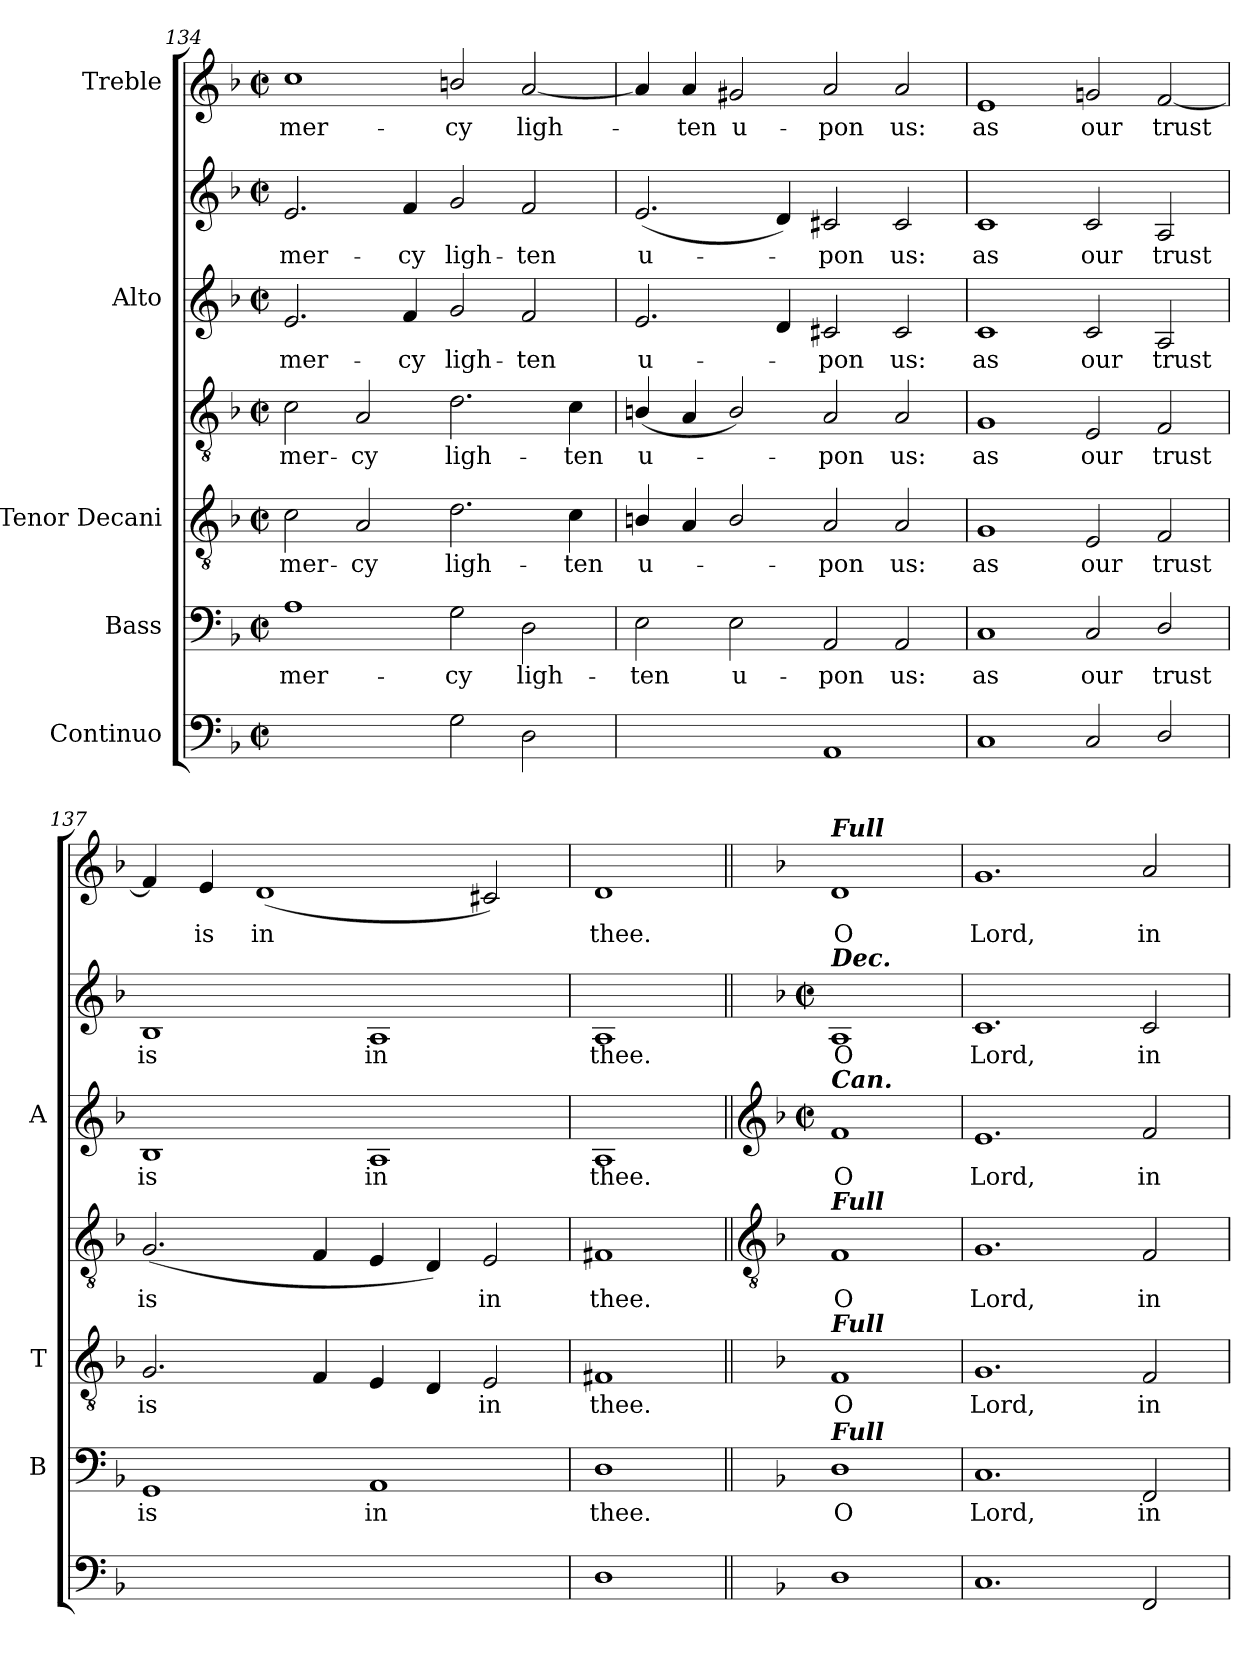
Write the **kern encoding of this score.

**kern	**text	**kern	**text	**kern	**text	**kern	**text	**kern	**text	**kern	**text	**kern	**text
*part5	*part5	*part4	*part4	*part3	*part3	*part3	*part3	*part2	*part2	*part2	*part2	*part1	*part1
*staff7	*staff7	*staff6	*staff6	*staff5	*staff5	*staff4	*staff4	*staff3	*staff3	*staff2	*staff2	*staff1	*staff1
*I"Continuo	*	*I"Bass	*	*I"Tenor Decani	*	*	*	*I"Alto	*	*	*	*I"Treble	*
*	*	*I'B	*	*I'T	*	*	*	*I'A	*	*	*	*	*
*clefF4	*	*clefF4	*	*clefGv2	*	*clefGv2	*	*	*	*clefG2	*	*clefG2	*
*k[b-]	*	*k[b-]	*	*k[b-]	*	*k[b-]	*	*k[b-]	*	*k[b-]	*	*k[b-]	*
*F:	*	*F:	*	*F:	*	*F:	*	*F:	*	*F:	*	*F:	*
*M4/2	*	*M4/2	*	*M4/2	*	*M4/2	*	*M4/2	*	*M4/2	*	*M4/2	*
*met(c|)	*	*met(c|)	*	*met(c|)	*	*met(c|)	*	*met(c|)	*	*met(c|)	*	*met(c|)	*
=134	=134	=134	=134	=134	=134	=134	=134	=134	=134	=134	=134	=134	=134
!	!LO:LY:b	!	!LO:LY:b	!	!LO:LY:b	!	!LO:LY:b	!	!LO:LY:b	!	!LO:LY:b	!	!LO:LY:b
[2Ayy	5	1A	mer-	2c	mer-	2c	mer-	2.e	mer-	2.e	mer-	1cc	mer-
!	!LO:LY:b	!	!	!	!LO:LY:b	!	!LO:LY:b	!	!	!	!	!	!
4Ayy_	5	.	.	2A	-cy	2A	-cy	.	.	.	.	.	.
!	!LO:LY:b	!	!	!	!	!	!	!	!LO:LY:b	!	!LO:LY:b	!	!
4Ayy]	6	.	.	.	.	.	.	4f	-cy	4f	-cy	.	.
!	!	!	!LO:LY:b	!	!LO:LY:b	!	!LO:LY:b	!	!LO:LY:b	!	!LO:LY:b	!	!LO:LY:b
2G	.	2G	-cy	2.d	ligh-	2.d	ligh-	2g	ligh-	2g	ligh-	2bn/	-cy
!	!	!	!LO:LY:b	!	!	!	!	!	!LO:LY:b	!	!LO:LY:b	!	!LO:LY:b
2D	.	2D	ligh-	.	.	.	.	2f	-ten	2f	-ten	[2a	ligh-
!	!	!	!	!	!LO:LY:b	!	!LO:LY:b	!	!	!	!	!	!
.	.	.	.	4c	-ten	4c	-ten	.	.	.	.	.	.
=135	=135	=135	=135	=135	=135	=135	=135	=135	=135	=135	=135	=135	=135
!	!LO:LY:b	!	!LO:LY:b	!	!LO:LY:b	!	!LO:LY:b	!	!LO:LY:b	!	!LO:LY:b	!	!
[2Eyy	4	2E	-ten	4Bn/	u-	(<4Bn/	u-	2.e	u-	(<2.e	u-	4a]	.
!	!	!	!	!	!	!	!	!	!	!	!	!	!LO:LY:b
.	.	.	.	4A	.	4A	.	.	.	.	.	4a	ten
!	!LO:LY:b	!	!LO:LY:b	!	!	!	!	!	!	!	!	!	!LO:LY:b
2Eyy]	3	2E	u-	2B/	.	2B/)	.	.	.	.	.	2g#X	u-
.	.	.	.	.	.	.	.	4d	.	4d)	.	.	.
!	!	!	!LO:LY:b	!	!LO:LY:b	!	!LO:LY:b	!	!LO:LY:b	!	!LO:LY:b	!	!LO:LY:b
1AA	.	2AA	-pon	2A	pon	2A	pon	2c#X	pon	2c#X	pon	2a	-pon
!	!	!	!LO:LY:b	!	!LO:LY:b	!	!LO:LY:b	!	!LO:LY:b	!	!LO:LY:b	!	!LO:LY:b
.	.	2AA	us:	2A	us:	2A	us:	2c#	us:	2c#	us:	2a	us:
=136	=136	=136	=136	=136	=136	=136	=136	=136	=136	=136	=136	=136	=136
!	!	!	!LO:LY:b	!	!LO:LY:b	!	!LO:LY:b	!	!LO:LY:b	!	!LO:LY:b	!	!LO:LY:b
1C	.	1C	as	1G	as	1G	as	1c	as	1c	as	1e	as
!	!	!	!LO:LY:b	!	!LO:LY:b	!	!LO:LY:b	!	!LO:LY:b	!	!LO:LY:b	!	!LO:LY:b
2C	.	2C	our	2E	our	2E	our	2c	our	2c	our	2gn	our
!	!	!	!LO:LY:b	!	!LO:LY:b	!	!LO:LY:b	!	!LO:LY:b	!	!LO:LY:b	!	!LO:LY:b
2D/	.	2D/	trust	2F	trust	2F	trust	2A	trust	2A	trust	[2f	trust
=137	=137	=137	=137	=137	=137	=137	=137	=137	=137	=137	=137	=137	=137
!	!LO:LY:b	!	!LO:LY:b	!	!LO:LY:b	!	!LO:LY:b	!	!LO:LY:b	!	!LO:LY:b	!	!
[4GGyy	7	1GG	is	2.G	is	(<2.G	is	1B-	is	1B-	is	4f]	.
!	!LO:LY:b	!	!	!	!	!	!	!	!	!	!	!	!LO:LY:b
4GGyy_	6	.	.	.	.	.	.	.	.	.	.	4e	is
!	!LO:LY:b	!	!	!	!	!	!	!	!	!	!	!	!LO:LY:b
2GGyy]	5	.	.	.	.	.	.	.	.	.	.	(<1d	in
.	.	.	.	4F	.	4F	.	.	.	.	.	.	.
!	!LO:LY:b	!	!LO:LY:b	!	!	!	!	!	!LO:LY:b	!	!LO:LY:b	!	!
[2AAyy	4	1AA	in	4E	.	4E	.	1A	in	1A	in	.	.
.	.	.	.	4D	.	4D)	.	.	.	.	.	.	.
!	!LO:LY:b	!	!	!	!LO:LY:b	!	!LO:LY:b	!	!	!	!	!	!
2AAyy]	3	.	.	2E	in	2E	in	.	.	.	.	2c#X)	.
=138	=138	=138	=138	=138	=138	=138	=138	=138	=138	=138	=138	=138	=138
!	!	!	!LO:LY:b	!	!LO:LY:b	!	!LO:LY:b	!	!LO:LY:b	!	!LO:LY:b	!	!LO:LY:b
1D	.	1D	thee.	1F#X	thee.	1F#X	thee.	1A	thee.	1A	thee.	1d	thee.
!!LO:LB:g=z
=139||	=139||	=139||	=139||	=139||	=139||	=139||	=139||	=139||	=139||	=139||	=139||	=139||	=139||
*	*	*	*	*	*	*clefGv2	*	*clefG2	*	*	*	*	*
*	*	*	*	*	*	*	*	*k[b-]	*	*k[b-]	*	*	*
*	*	*	*	*	*	*	*	*F:	*	*F:	*	*	*
*	*	*	*	*	*	*	*	*M4/2	*	*M4/2	*	*	*
*	*	*	*	*	*	*	*	*met(c|)	*	*met(c|)	*	*	*
!	!	!	!	!	!	!	!	!	!	!	!	!LO:TX:a:Bi:t=Full	!
!	!	!	!	!	!	!	!	!	!	!LO:TX:a:Bi:t=Dec.	!	!	!
!	!	!	!	!	!	!	!	!LO:TX:a:Bi:t=Can.	!	!	!	!	!
!	!	!	!	!	!	!LO:TX:a:Bi:t=Full	!	!	!	!	!	!	!
!	!	!	!	!LO:TX:a:Bi:t=Full	!	!	!	!	!	!	!	!	!
!	!	!LO:TX:a:Bi:t=Full	!	!	!	!	!	!	!	!	!	!	!
!	!	!	!LO:LY:b	!	!LO:LY:b	!	!LO:LY:b	!	!LO:LY:b	!	!LO:LY:b	!	!LO:LY:b
1D	.	1D	O	1F	O	1F	O	1f	O	1A	O	1d	O
=140	=140	=140	=140	=140	=140	=140	=140	=140	=140	=140	=140	=140	=140
!	!	!	!LO:LY:b	!	!LO:LY:b	!	!LO:LY:b	!	!LO:LY:b	!	!LO:LY:b	!	!LO:LY:b
1.C	.	1.C	Lord,	1.G	Lord,	1.G	Lord,	1.e	Lord,	1.c	Lord,	1.g	Lord,
!	!	!	!LO:LY:b	!	!LO:LY:b	!	!LO:LY:b	!	!LO:LY:b	!	!LO:LY:b	!	!LO:LY:b
2FF	.	2FF	in	2F	in	2F	in	2f	in	2c	in	2a	in
=	=	=	=	=	=	=	=	=	=	=	=	=	=
*-	*-	*-	*-	*-	*-	*-	*-	*-	*-	*-	*-	*-	*-
